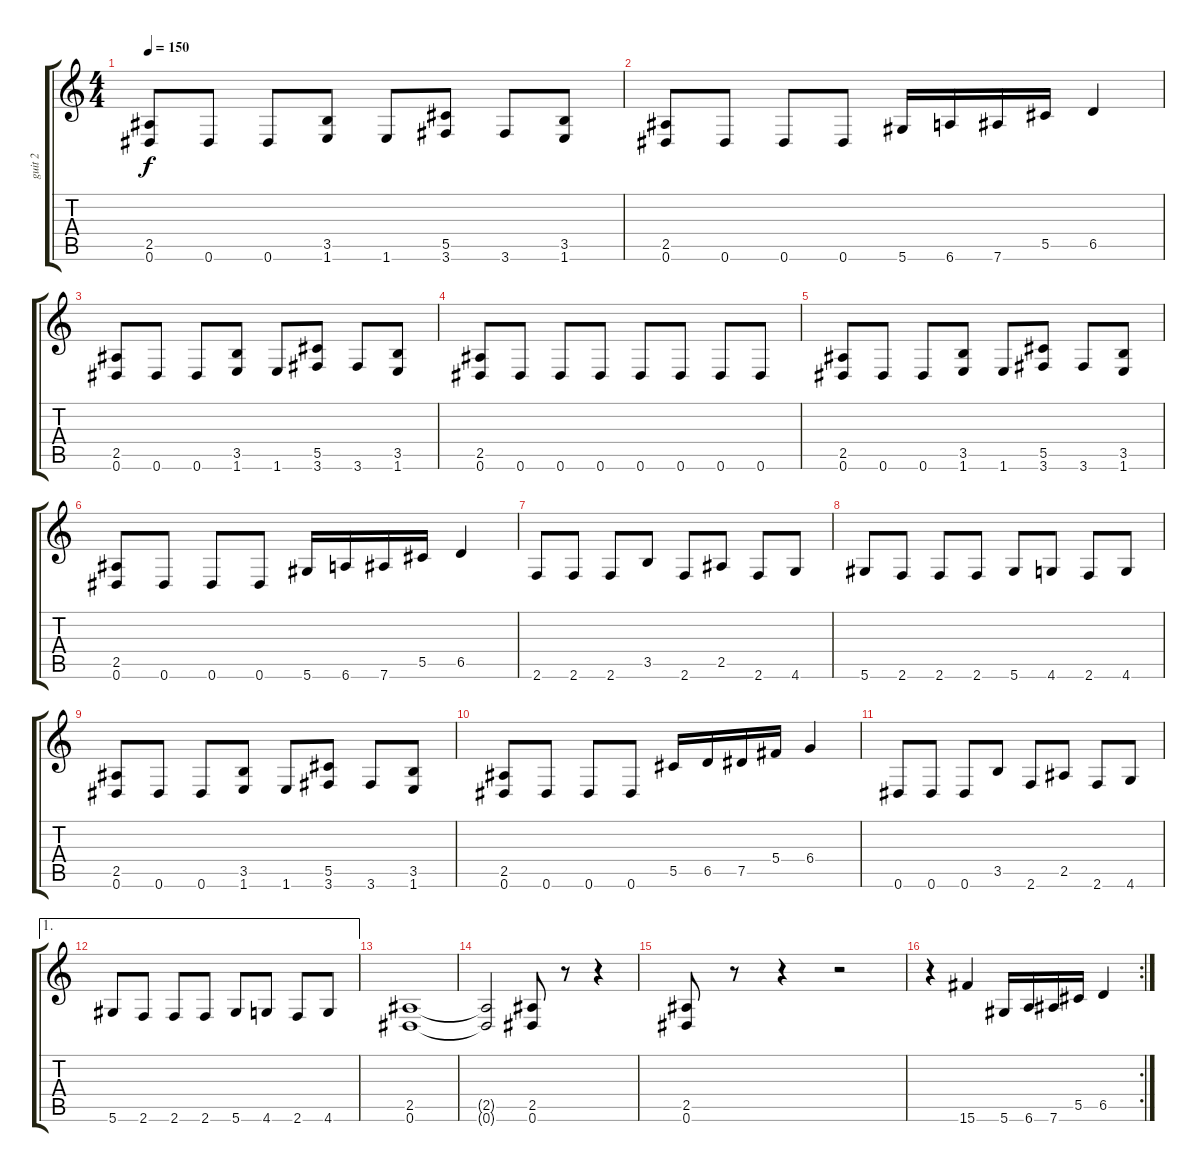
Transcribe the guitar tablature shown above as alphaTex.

\track ("guit 2" "guit 2") {instrument distortionguitar}
\staff {score tabs}
\tuning (Eb4 Bb3 Gb3 Db3 Ab2 Eb2) {hide}
\ts (4 4)
\tempo 150
\clef g2
\ks c
(2.5 0.6).8{dy f} 0.6.8 0.6.8 (3.5 1.6).8 1.6.8 (5.5 3.6).8 3.6.8 (3.5 1.6).8 |
(2.5 0.6).8 0.6.8 0.6.8 0.6.8 5.6.16 6.6.16 7.6.16 5.5.16 6.5.4 |
(2.5 0.6).8 0.6.8 0.6.8 (3.5 1.6).8 1.6.8 (5.5 3.6).8 3.6.8 (3.5 1.6).8 |
(2.5 0.6).8 0.6.8 0.6.8 0.6.8 0.6.8 0.6.8 0.6.8 0.6.8 |
(2.5 0.6).8 0.6.8 0.6.8 (3.5 1.6).8 1.6.8 (5.5 3.6).8 3.6.8 (3.5 1.6).8 |
(2.5 0.6).8 0.6.8 0.6.8 0.6.8 5.6.16 6.6.16 7.6.16 5.5.16 6.5.4 |
2.6.8 2.6.8 2.6.8 3.5.8 2.6.8 2.5.8 2.6.8 4.6.8 |
5.6.8 2.6.8 2.6.8 2.6.8 5.6.8 4.6.8 2.6.8 4.6.8 |
(2.5 0.6).8 0.6.8 0.6.8 (3.5 1.6).8 1.6.8 (5.5 3.6).8 3.6.8 (3.5 1.6).8 |
(2.5 0.6).8 0.6.8 0.6.8 0.6.8 5.5.16 6.5.16 7.5.16 5.4.16 6.4.4 |
0.6.8 0.6.8 0.6.8 3.5.8 2.6.8 2.5.8 2.6.8 4.6.8 |
\ae 1
5.6.8 2.6.8 2.6.8 2.6.8 5.6.8 4.6.8 2.6.8 4.6.8 |
(2.5 0.6).1 |
(2.5{t} 0.6{t}).2 (2.5 0.6).8 r.8 r.4 |
(2.5 0.6).8 r.8 r.4 r.2 |
\rc 2
r.4 15.6.4 5.6.16 6.6.16 7.6.16 5.5.16 6.5.4
